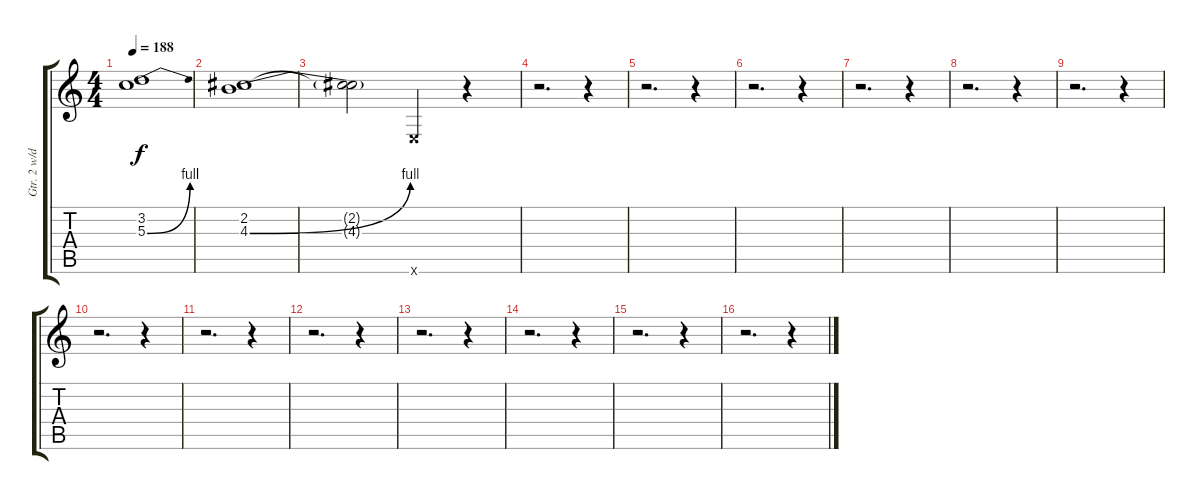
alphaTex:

\track ("Gtr. 2 w/dist and octavia" "Gtr. 2 w/d") {instrument distortionguitar}
\staff {score tabs}
\tuning (E4 B3 G3 D3 A2 E2) {hide}
\ts (4 4)
\tempo 188
\clef g2
\ks c
(3.2 5.3{be (bend 0 0 60 4)}).1{dy f} |
(2.2 4.3{be (bend 0 0 60 4)}).1 |
(2.2{t} 4.3{t}).2 0.6{x}.4 r.4 |
r.2{d} r.4 |
r.2{d} r.4 |
r.2{d} r.4 |
r.2{d} r.4 |
r.2{d} r.4 |
r.2{d} r.4 |
r.2{d} r.4 |
r.2{d} r.4 |
r.2{d} r.4 |
r.2{d} r.4 |
r.2{d} r.4 |
r.2{d} r.4 |
r.2{d} r.4
